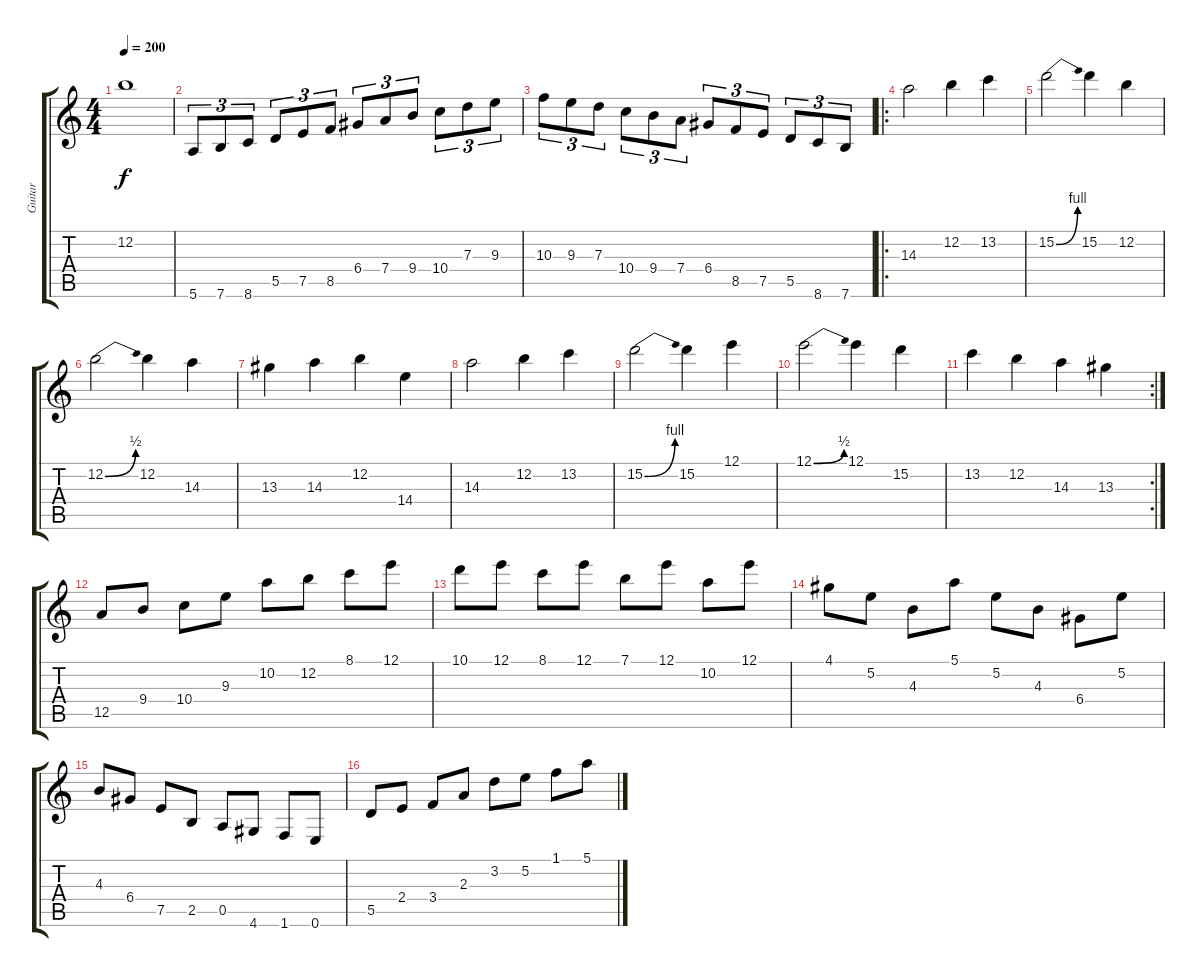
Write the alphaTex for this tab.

\track ("Guitar" "Guitar") {instrument distortionguitar}
\staff {score tabs}
\tuning (E4 B3 G3 D3 A2 E2) {hide}
\ts (4 4)
\tempo 200
\clef g2
\ks c
12.2{t}.1{dy f} |
5.6.8{tu (3 2)} 7.6.8{tu (3 2)} 8.6.8{tu (3 2)} 5.5.8{tu (3 2)} 7.5.8{tu (3 2)} 8.5.8{tu (3 2)} 6.4.8{tu (3 2)} 7.4.8{tu (3 2)} 9.4.8{tu (3 2)} 10.4.8{tu (3 2)} 7.3.8{tu (3 2)} 9.3.8{tu (3 2)} |
10.3.8{tu (3 2)} 9.3.8{tu (3 2)} 7.3.8{tu (3 2)} 10.4.8{tu (3 2)} 9.4.8{tu (3 2)} 7.4.8{tu (3 2)} 6.4.8{tu (3 2)} 8.5.8{tu (3 2)} 7.5.8{tu (3 2)} 5.5.8{tu (3 2)} 8.6.8{tu (3 2)} 7.6.8{tu (3 2)} |
\ro
14.3.2 12.2.4 13.2.4 |
15.2{be (bend 0 0 60 4)}.2 15.2.4 12.2.4 |
12.2{be (bend 0 0 60 2)}.2 12.2.4 14.3.4 |
13.3.4 14.3.4 12.2.4 14.4.4 |
14.3.2 12.2.4 13.2.4 |
15.2{be (bend 0 0 60 4)}.2 15.2.4 12.1.4 |
12.1{be (bend 0 0 60 2)}.2 12.1.4 15.2.4 |
\rc 2
13.2.4 12.2.4 14.3.4 13.3.4 |
12.5.8 9.4.8 10.4.8 9.3.8 10.2.8 12.2.8 8.1.8 12.1.8 |
10.1.8 12.1.8 8.1.8 12.1.8 7.1.8 12.1.8 10.2.8 12.1.8 |
4.1.8 5.2.8 4.3.8 5.1.8 5.2.8 4.3.8 6.4.8 5.2.8 |
4.3.8 6.4.8 7.5.8 2.5.8 0.5.8 4.6.8 1.6.8 0.6.8 |
5.5.8 2.4.8 3.4.8 2.3.8 3.2.8 5.2.8 1.1.8 5.1.8
